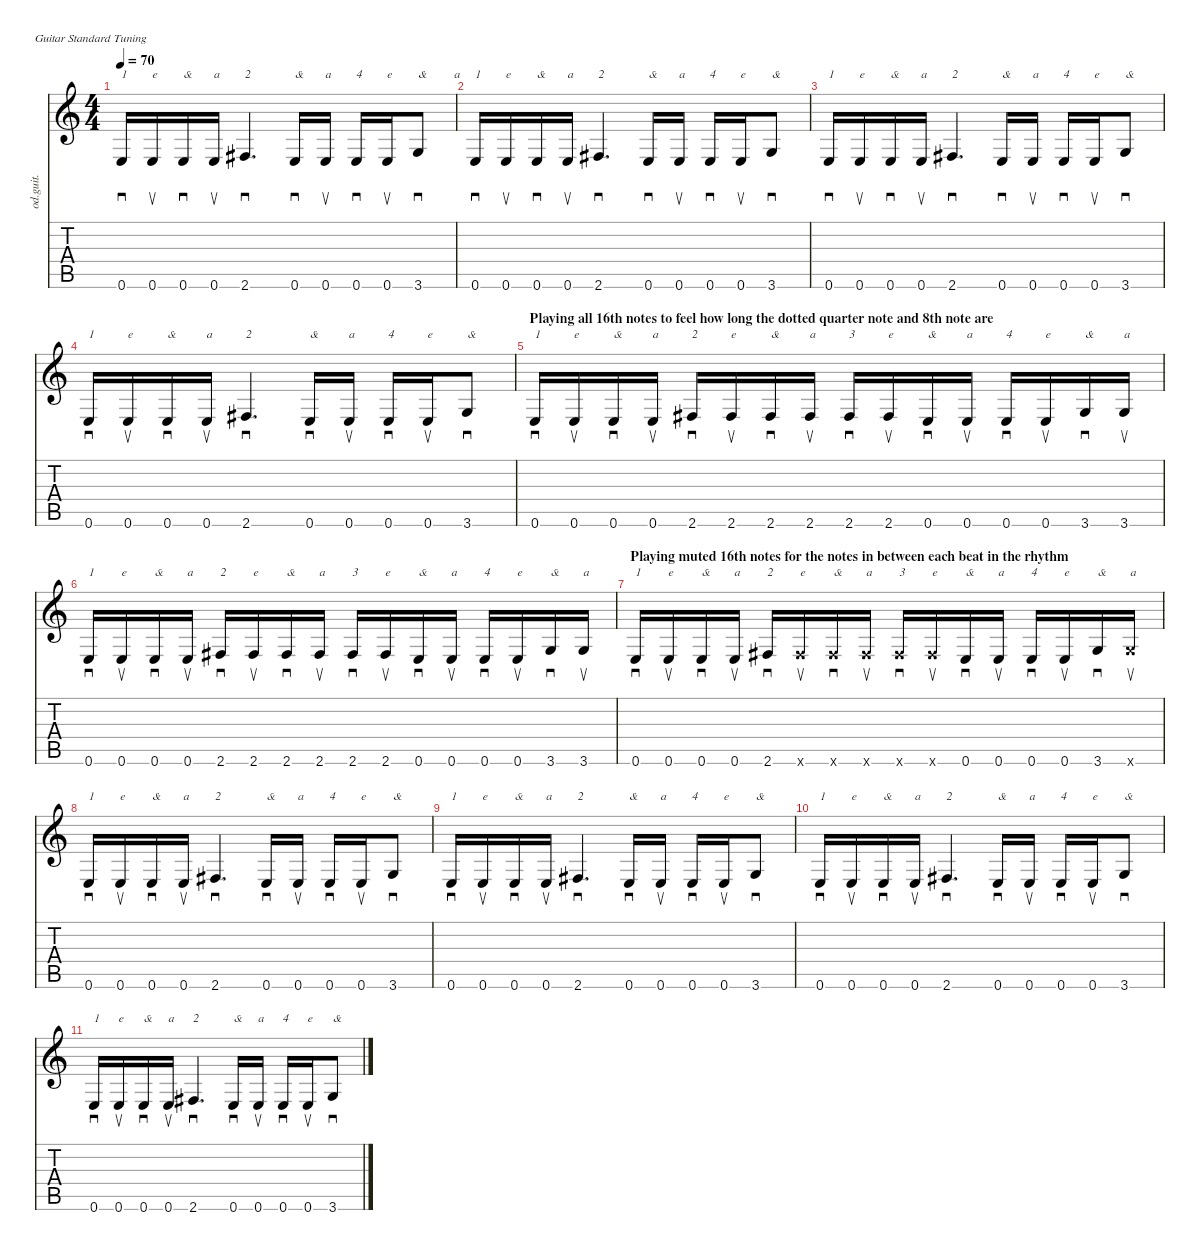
\defaultSystemsLayout 4
\hideDynamics
\bracketExtendMode nobrackets
\track ("Overdriven Guitar" "od.guit.") {instrument overdrivenguitar}
\staff {score tabs}
\tuning (E4 B3 G3 D3 A2 E2)
\ts (4 4)
\tempo 70
\clef g2
\ks aminor
0.6.16{sd txt "1" lyrics (0 "") lyrics (1 "") lyrics (2 "") lyrics (3 "") lyrics (4 "") dy mf instrument overdrivenguitar beam Up} 0.6.16{su txt "e" lyrics (0 "") lyrics (1 "") lyrics (2 "") lyrics (3 "") lyrics (4 "") beam Up} 0.6.16{sd txt "&" lyrics (0 "") lyrics (1 "") lyrics (2 "") lyrics (3 "") lyrics (4 "") beam Up} 0.6.16{su txt "a" lyrics (0 "") lyrics (1 "") lyrics (2 "") lyrics (3 "") lyrics (4 "") beam Up} 2.6{acc #}.4{d sd txt "2 " lyrics (0 "") lyrics (1 "") lyrics (2 "") lyrics (3 "") lyrics (4 "") beam Up} 0.6.16{sd txt "&" lyrics (0 "") lyrics (1 "") lyrics (2 "") lyrics (3 "") lyrics (4 "") beam Up} 0.6.16{su txt "a" lyrics (0 "") lyrics (1 "") lyrics (2 "") lyrics (3 "") lyrics (4 "") beam Up} 0.6.16{sd txt "4" lyrics (0 "") lyrics (1 "") lyrics (2 "") lyrics (3 "") lyrics (4 "") beam Up} 0.6.16{su txt "e" lyrics (0 "") lyrics (1 "") lyrics (2 "") lyrics (3 "") lyrics (4 "") beam Up} 3.6.8{sd txt "&         a" lyrics (0 "") lyrics (1 "") lyrics (2 "") lyrics (3 "") lyrics (4 "") beam Up} |
0.6.16{sd txt "1" lyrics (0 "") lyrics (1 "") lyrics (2 "") lyrics (3 "") lyrics (4 "") beam Up} 0.6.16{su txt "e" lyrics (0 "") lyrics (1 "") lyrics (2 "") lyrics (3 "") lyrics (4 "") beam Up} 0.6.16{sd txt "&" lyrics (0 "") lyrics (1 "") lyrics (2 "") lyrics (3 "") lyrics (4 "") beam Up} 0.6.16{su txt "a" lyrics (0 "") lyrics (1 "") lyrics (2 "") lyrics (3 "") lyrics (4 "") beam Up} 2.6{acc #}.4{d sd txt "2 " lyrics (0 "") lyrics (1 "") lyrics (2 "") lyrics (3 "") lyrics (4 "") beam Up} 0.6.16{sd txt "&" beam Up} 0.6.16{su txt "a" beam Up} 0.6.16{sd txt "4" beam Up} 0.6.16{su txt "e" beam Up} 3.6.8{sd txt "& " beam Up} |
0.6.16{sd txt "1" beam Up} 0.6.16{su txt "e" beam Up} 0.6.16{sd txt "&" beam Up} 0.6.16{su txt "a" beam Up} 2.6{acc #}.4{d sd txt "2 " beam Up} 0.6.16{sd txt "&" beam Up} 0.6.16{su txt "a" beam Up} 0.6.16{sd txt "4" beam Up} 0.6.16{su txt "e" beam Up} 3.6.8{sd txt "& " beam Up} |
0.6.16{sd txt "1" beam Up} 0.6.16{su txt "e" beam Up} 0.6.16{sd txt "&" beam Up} 0.6.16{su txt "a" beam Up} 2.6{acc #}.4{d sd txt "2 " beam Up} 0.6.16{sd txt "&" beam Up} 0.6.16{su txt "a" beam Up} 0.6.16{sd txt "4" beam Up} 0.6.16{su txt "e" beam Up} 3.6.8{sd txt "& " beam Up} |
\section ("" "Playing all 16th notes to feel how long the dotted quarter note and 8th note are")
0.6.16{sd txt "1" beam Up} 0.6.16{su txt "e" beam Up} 0.6.16{sd txt "&" beam Up} 0.6.16{su txt "a" beam Up} 2.6{acc #}.16{sd txt "2" beam Up} 2.6{acc #}.16{su txt "e" beam Up} 2.6{acc #}.16{sd txt "&" beam Up} 2.6{acc #}.16{su txt "a" beam Up} 2.6{acc #}.16{sd txt "3" beam Up} 2.6{acc #}.16{su txt "e" beam Up} 0.6.16{sd txt "&" beam Up} 0.6.16{su txt "a" beam Up} 0.6.16{sd txt "4" beam Up} 0.6.16{su txt "e" beam Up} 3.6.16{sd txt "& " beam Up} 3.6.16{su txt "a" beam Up} |
0.6.16{sd txt "1" beam Up} 0.6.16{su txt "e" beam Up} 0.6.16{sd txt "&" beam Up} 0.6.16{su txt "a" beam Up} 2.6{acc #}.16{sd txt "2" beam Up} 2.6{acc #}.16{su txt "e" beam Up} 2.6{acc #}.16{sd txt "&" beam Up} 2.6{acc #}.16{su txt "a" beam Up} 2.6{acc #}.16{sd txt "3" beam Up} 2.6{acc #}.16{su txt "e" beam Up} 0.6.16{sd txt "&" beam Up} 0.6.16{su txt "a" beam Up} 0.6.16{sd txt "4" beam Up} 0.6.16{su txt "e" beam Up} 3.6.16{sd txt "& " beam Up} 3.6.16{su txt "a" beam Up} |
\section ("" "Playing muted 16th notes for the notes in between each beat in the rhythm")
0.6.16{sd txt "1" beam Up} 0.6.16{su txt "e" beam Up} 0.6.16{sd txt "&" beam Up} 0.6.16{su txt "a" beam Up} 2.6{acc #}.16{sd txt "2" beam Up} 2.6{x acc #}.16{su txt "e" beam Up} 2.6{x acc #}.16{sd txt "&" beam Up} 2.6{x acc #}.16{su txt "a" beam Up} 2.6{x acc #}.16{sd txt "3" beam Up} 2.6{x acc #}.16{su txt "e" beam Up} 0.6.16{sd txt "&" beam Up} 0.6.16{su txt "a" beam Up} 0.6.16{sd txt "4" beam Up} 0.6.16{su txt "e" beam Up} 3.6.16{sd txt "& " beam Up} 3.6{x}.16{su txt "a" beam Up} |
\section ("" "")
0.6.16{sd txt "1" beam Up} 0.6.16{su txt "e" beam Up} 0.6.16{sd txt "&" beam Up} 0.6.16{su txt "a" beam Up} 2.6{acc #}.4{d sd txt "2 " beam Up} 0.6.16{sd txt "&" beam Up} 0.6.16{su txt "a" beam Up} 0.6.16{sd txt "4" beam Up} 0.6.16{su txt "e" beam Up} 3.6.8{sd txt "& " beam Up} |
0.6.16{sd txt "1" beam Up} 0.6.16{su txt "e" beam Up} 0.6.16{sd txt "&" beam Up} 0.6.16{su txt "a" beam Up} 2.6{acc #}.4{d sd txt "2 " beam Up} 0.6.16{sd txt "&" beam Up} 0.6.16{su txt "a" beam Up} 0.6.16{sd txt "4" beam Up} 0.6.16{su txt "e" beam Up} 3.6.8{sd txt "& " beam Up} |
0.6.16{sd txt "1" beam Up} 0.6.16{su txt "e" beam Up} 0.6.16{sd txt "&" beam Up} 0.6.16{su txt "a" beam Up} 2.6{acc #}.4{d sd txt "2 " beam Up} 0.6.16{sd txt "&" beam Up} 0.6.16{su txt "a" beam Up} 0.6.16{sd txt "4" beam Up} 0.6.16{su txt "e" beam Up} 3.6.8{sd txt "& " beam Up} |
0.6.16{sd txt "1" beam Up} 0.6.16{su txt "e" beam Up} 0.6.16{sd txt "&" beam Up} 0.6.16{su txt "a" beam Up} 2.6{acc #}.4{d sd txt "2 " beam Up} 0.6.16{sd txt "&" beam Up} 0.6.16{su txt "a" beam Up} 0.6.16{sd txt "4" beam Up} 0.6.16{su txt "e" beam Up} 3.6.8{sd txt "& " beam Up}
